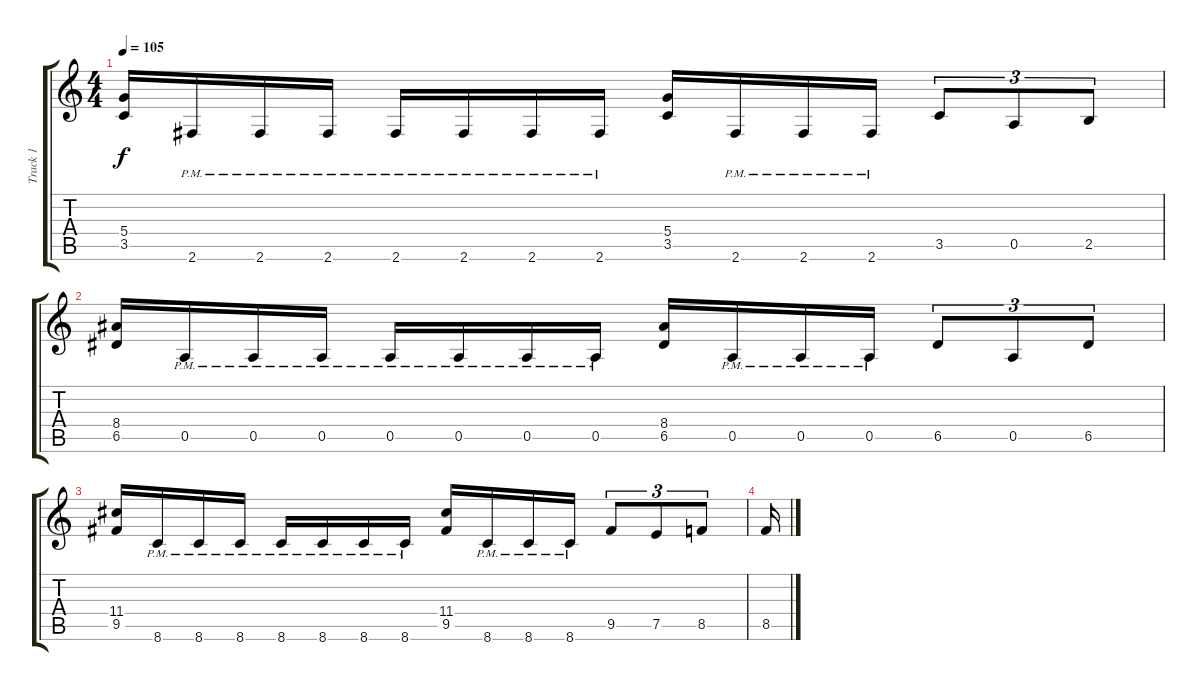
\track ("Track 1" "Track 1") {instrument distortionguitar}
\staff {score tabs}
\tuning (E4 B3 G3 D3 A2 E2) {hide}
\ts (4 4)
\tempo 105
\clef g2
\ks c
(5.4 3.5).16{dy f} 2.6{pm}.16 2.6{pm}.16 2.6{pm}.16 2.6{pm}.16 2.6{pm}.16 2.6{pm}.16 2.6{pm}.16 (5.4 3.5).16 2.6{pm}.16 2.6{pm}.16 2.6{pm}.16 3.5.8{tu (3 2)} 0.5.8{tu (3 2)} 2.5.8{tu (3 2)} |
(8.4 6.5).16 0.5{pm}.16 0.5{pm}.16 0.5{pm}.16 0.5{pm}.16 0.5{pm}.16 0.5{pm}.16 0.5{pm}.16 (8.4 6.5).16 0.5{pm}.16 0.5{pm}.16 0.5{pm}.16 6.5.8{tu (3 2)} 0.5.8{tu (3 2)} 6.5.8{tu (3 2)} |
(11.4 9.5).16 8.6{pm}.16 8.6{pm}.16 8.6{pm}.16 8.6{pm}.16 8.6{pm}.16 8.6{pm}.16 8.6{pm}.16 (11.4 9.5).16 8.6{pm}.16 8.6{pm}.16 8.6{pm}.16 9.5.8{tu (3 2)} 7.5.8{tu (3 2)} 8.5.8{tu (3 2)} |
8.5.16
